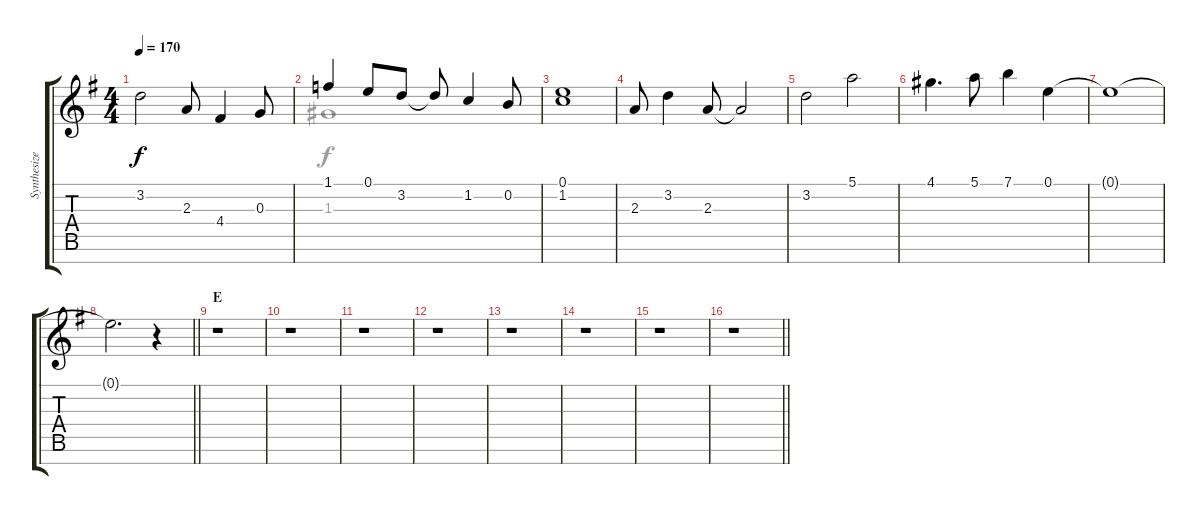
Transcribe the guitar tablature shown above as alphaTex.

\track ("Synthesizer I" "Synthesize") {instrument fx5brightness}
\staff {score tabs}
\tuning (E5 B4 G4 D4 A3 E3 B2) {hide}
\voice
\ts (4 4)
\tempo 170
\clef g2
\ks g
3.2{t}.2{dy f} 2.3.8 4.4.4 0.3.8 |
1.1.4 0.1.8 3.2.8 3.2{t}.8 1.2.4 0.2.8 |
(0.1 1.2).1 |
2.3.8 3.2.4 2.3.8 2.3{t}.2 |
3.2.2 5.1.2 |
4.1.4{d} 5.1.8 7.1.4 0.1.4 |
0.1{t}.1 |
\barLineRight lightlight
0.1{t}.2{d} r.4 |
\section ("" "E")
r.1 |
r.1 |
r.1 |
r.1 |
r.1 |
r.1 |
r.1 |
\barLineRight lightlight
r.1
\voice
\clef g2
\ottava regular
\simile none
\ks g
|
1.3.1 |
|
|
|
|
|
\barLineRight lightlight
|
|
|
|
|
|
|
|
\barLineRight lightlight
